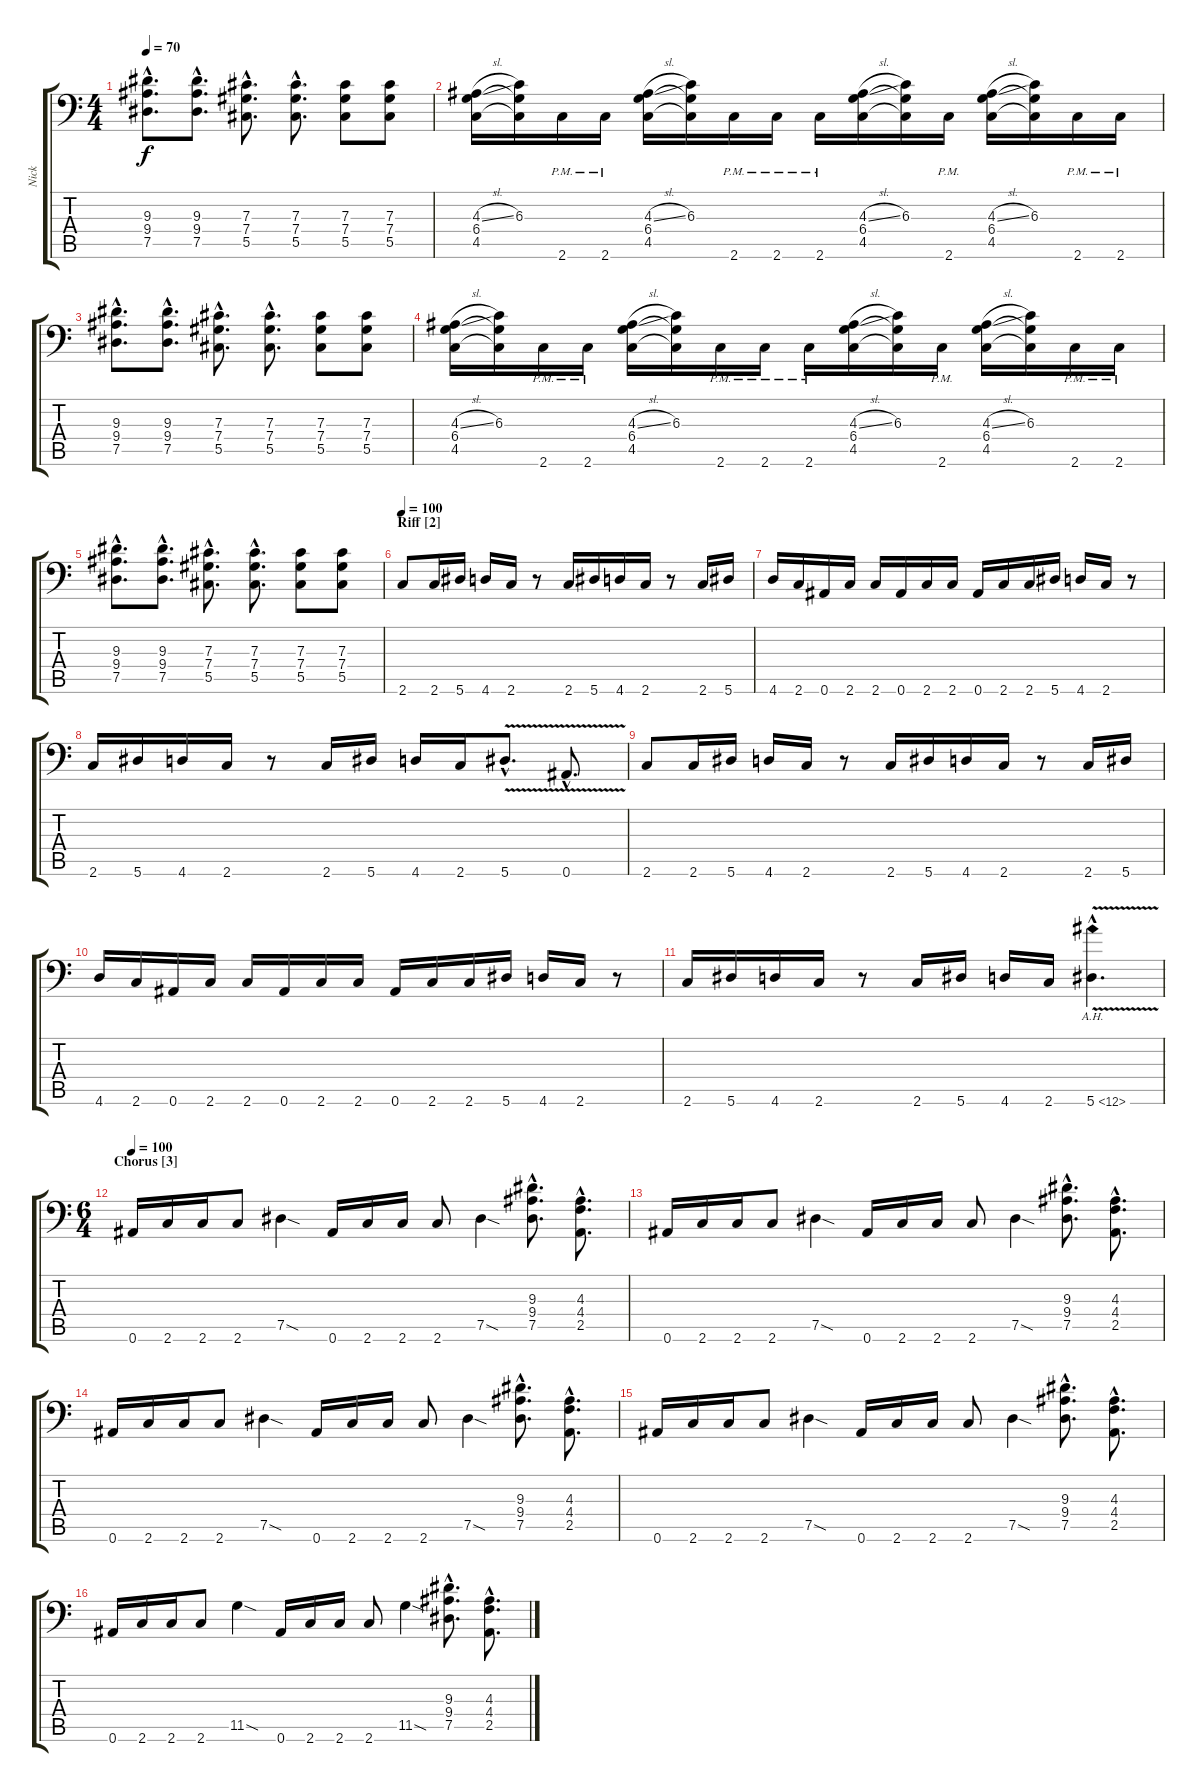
\track ("Nick" "Nick") {instrument distortionguitar}
\staff {score tabs}
\tuning (Eb3 Bb2 Gb2 Db2 Ab1 Bb1) {hide}
\ts (4 4)
\tempo 70
\clef f4
\ks c
(9.3{hac} 9.4{hac} 7.5{hac}).8{d dy f} (9.3{hac} 9.4{hac} 7.5{hac}).8{d} (7.3{hac} 7.4{hac} 5.5{hac}).8{d} (7.3{hac} 7.4{hac} 5.5{hac}).8{d} (7.3 7.4 5.5).8 (7.3 7.4 5.5).8 |
(4.3{sl} 6.4 4.5).16 (6.3 6.4{t} 4.5{t}).16 2.6{pm}.16 2.6{pm}.16 (4.3{sl} 6.4 4.5).16 (6.3 6.4{t} 4.5{t}).16 2.6{pm}.16 2.6{pm}.16 2.6{pm}.16 (4.3{sl} 6.4 4.5).16 (6.3 6.4{t} 4.5{t}).16 2.6{pm}.16 (4.3{sl} 6.4 4.5).16 (6.3 6.4{t} 4.5{t}).16 2.6{pm}.16 2.6{pm}.16 |
(9.3{hac} 9.4{hac} 7.5{hac}).8{d} (9.3{hac} 9.4{hac} 7.5{hac}).8{d} (7.3{hac} 7.4{hac} 5.5{hac}).8{d} (7.3{hac} 7.4{hac} 5.5{hac}).8{d} (7.3 7.4 5.5).8 (7.3 7.4 5.5).8 |
(4.3{sl} 6.4 4.5).16 (6.3 6.4{t} 4.5{t}).16 2.6{pm}.16 2.6{pm}.16 (4.3{sl} 6.4 4.5).16 (6.3 6.4{t} 4.5{t}).16 2.6{pm}.16 2.6{pm}.16 2.6{pm}.16 (4.3{sl} 6.4 4.5).16 (6.3 6.4{t} 4.5{t}).16 2.6{pm}.16 (4.3{sl} 6.4 4.5).16 (6.3 6.4{t} 4.5{t}).16 2.6{pm}.16 2.6{pm}.16 |
(9.3{hac} 9.4{hac} 7.5{hac}).8{d} (9.3{hac} 9.4{hac} 7.5{hac}).8{d} (7.3{hac} 7.4{hac} 5.5{hac}).8{d} (7.3{hac} 7.4{hac} 5.5{hac}).8{d} (7.3 7.4 5.5).8 (7.3 7.4 5.5).8 |
\section ("" "Riff [2]")
\tempo 100
2.6.8 2.6.16 5.6.16 4.6.16 2.6.16 r.8 2.6.16 5.6.16 4.6.16 2.6.16 r.8 2.6.16 5.6.16 |
4.6.16 2.6.16 0.6.16 2.6.16 2.6.16 0.6.16 2.6.16 2.6.16 0.6.16 2.6.16 2.6.16 5.6.16 4.6.16 2.6.16 r.8 |
2.6.16 5.6.16 4.6.16 2.6.16 r.8 2.6.16 5.6.16 4.6.16 2.6.16 5.6{v hac}.8{d} 0.6{v hac}.8{d} |
2.6.8 2.6.16 5.6.16 4.6.16 2.6.16 r.8 2.6.16 5.6.16 4.6.16 2.6.16 r.8 2.6.16 5.6.16 |
4.6.16 2.6.16 0.6.16 2.6.16 2.6.16 0.6.16 2.6.16 2.6.16 0.6.16 2.6.16 2.6.16 5.6.16 4.6.16 2.6.16 r.8 |
2.6.16 5.6.16 4.6.16 2.6.16 r.8 2.6.16 5.6.16 4.6.16 2.6.16 5.6{ah 7 v hac}.4{d} |
\ts (6 4)
\section ("" "Chorus [3]")
\tempo 100
0.6.16 2.6.16 2.6.16 2.6.8 7.5{sod}.4 0.6.16 2.6.16 2.6.16 2.6.8 7.5{sod}.4 (9.3{hac} 9.4{hac} 7.5{hac}).8{d} (4.3{hac} 4.4{hac} 2.5{hac}).8{d} |
0.6.16 2.6.16 2.6.16 2.6.8 7.5{sod}.4 0.6.16 2.6.16 2.6.16 2.6.8 7.5{sod}.4 (9.3{hac} 9.4{hac} 7.5{hac}).8{d} (4.3{hac} 4.4{hac} 2.5{hac}).8{d} |
0.6.16 2.6.16 2.6.16 2.6.8 7.5{sod}.4 0.6.16 2.6.16 2.6.16 2.6.8 7.5{sod}.4 (9.3{hac} 9.4{hac} 7.5{hac}).8{d} (4.3{hac} 4.4{hac} 2.5{hac}).8{d} |
0.6.16 2.6.16 2.6.16 2.6.8 7.5{sod}.4 0.6.16 2.6.16 2.6.16 2.6.8 7.5{sod}.4 (9.3{hac} 9.4{hac} 7.5{hac}).8{d} (4.3{hac} 4.4{hac} 2.5{hac}).8{d} |
0.6.16 2.6.16 2.6.16 2.6.8 11.5{sod}.4 0.6.16 2.6.16 2.6.16 2.6.8 11.5{sod}.4 (9.3{hac} 9.4{hac} 7.5{hac}).8{d} (4.3{hac} 4.4{hac} 2.5{hac}).8{d}
